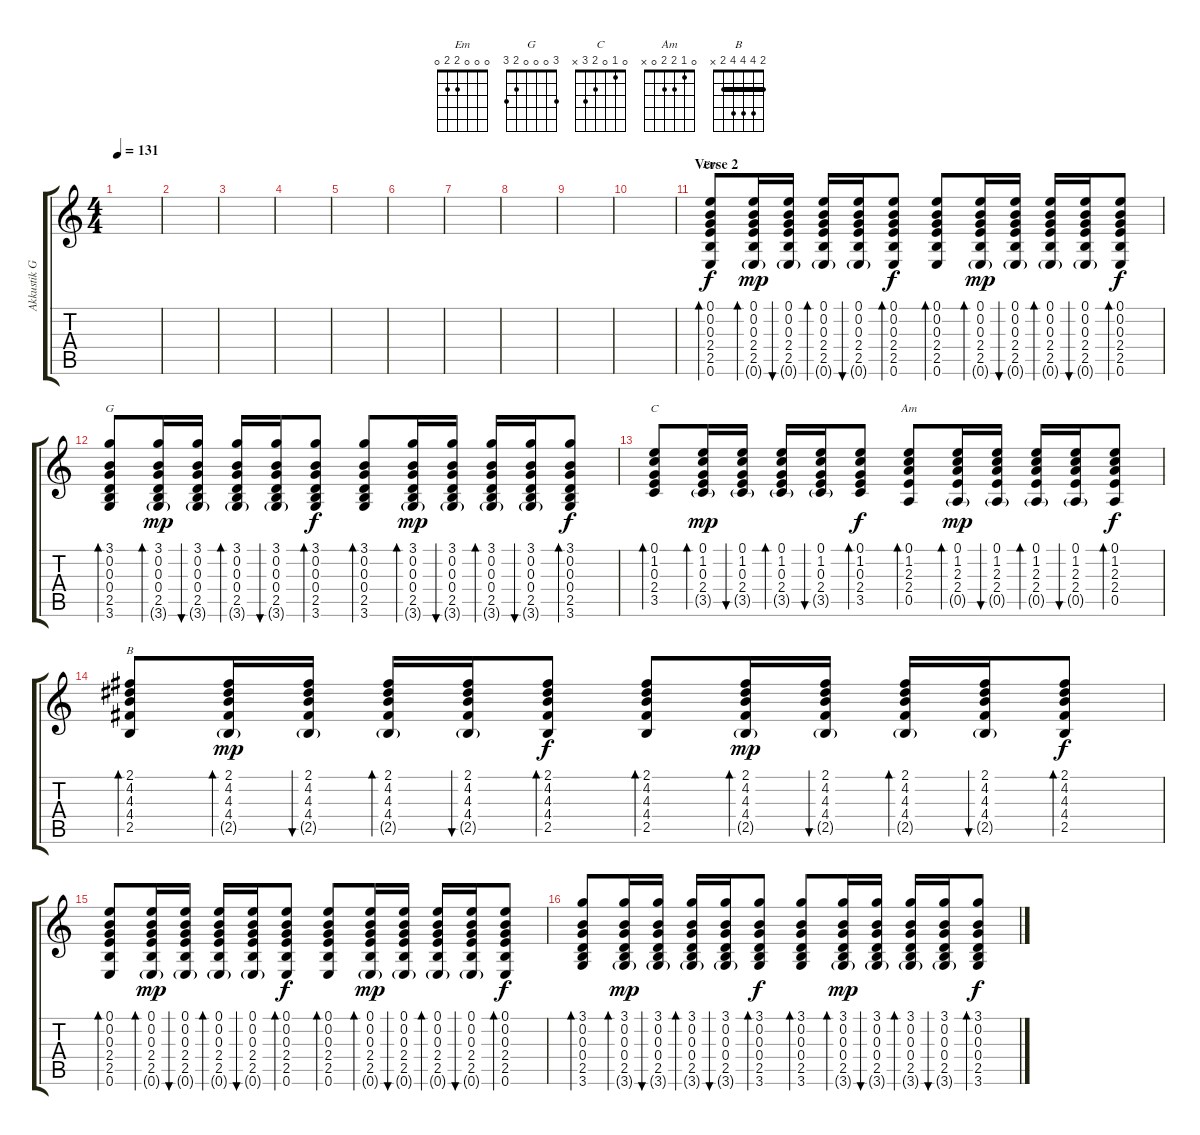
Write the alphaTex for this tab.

\track ("Akkustik Gitarre" "Akkustik G") {instrument acousticguitarsteel}
\staff {score tabs}
\tuning (E4 B3 G3 D3 A2 E2) {hide}
\chord ("Em" 0 0 0 2 2 0)
\chord ("G" 3 0 0 0 2 3)
\chord ("C" 0 1 0 2 3 x)
\chord ("Am" 0 1 2 2 0 x)
\chord ("B" 2 4 4 4 2 x) {barre 2}
\ts (4 4)
\tempo 131
\clef g2
\ks c
|
|
|
|
|
|
|
|
|
|
\section ("" "Verse 2")
(0.1 0.2 0.3 2.4 2.5 0.6).8{bd 60 ch "Em"} (0.1 0.2 0.3 2.4 2.5 0.6{g}).16{bd 60 dy mp} (0.1 0.2 0.3 2.4 2.5 0.6{g}).16{bu 60} (0.1 0.2 0.3 2.4 2.5 0.6{g}).16{bd 60} (0.1 0.2 0.3 2.4 2.5 0.6{g}).16{bu 60} (0.1 0.2 0.3 2.4 2.5 0.6).8{bd 60 dy f} (0.1 0.2 0.3 2.4 2.5 0.6).8{bd 60} (0.1 0.2 0.3 2.4 2.5 0.6{g}).16{bd 60 dy mp} (0.1 0.2 0.3 2.4 2.5 0.6{g}).16{bu 60} (0.1 0.2 0.3 2.4 2.5 0.6{g}).16{bd 60} (0.1 0.2 0.3 2.4 2.5 0.6{g}).16{bu 60} (0.1 0.2 0.3 2.4 2.5 0.6).8{bd 60 dy f} |
(3.1 0.2 0.3 0.4 2.5 3.6).8{bd 60 ch "G"} (3.1 0.2 0.3 0.4 2.5 3.6{g}).16{bd 60 dy mp} (3.1 0.2 0.3 0.4 2.5 3.6{g}).16{bu 60} (3.1 0.2 0.3 0.4 2.5 3.6{g}).16{bd 60} (3.1 0.2 0.3 0.4 2.5 3.6{g}).16{bu 60} (3.1 0.2 0.3 0.4 2.5 3.6).8{bd 60 dy f} (3.1 0.2 0.3 0.4 2.5 3.6).8{bd 60} (3.1 0.2 0.3 0.4 2.5 3.6{g}).16{bd 60 dy mp} (3.1 0.2 0.3 0.4 2.5 3.6{g}).16{bu 60} (3.1 0.2 0.3 0.4 2.5 3.6{g}).16{bd 60} (3.1 0.2 0.3 0.4 2.5 3.6{g}).16{bu 60} (3.1 0.2 0.3 0.4 2.5 3.6).8{bd 60 dy f} |
(0.1 1.2 0.3 2.4 3.5).8{bd 60 ch "C"} (0.1 1.2 0.3 2.4 3.5{g}).16{bd 60 dy mp} (0.1 1.2 0.3 2.4 3.5{g}).16{bu 60} (0.1 1.2 0.3 2.4 3.5{g}).16{bd 60} (0.1 1.2 0.3 2.4 3.5{g}).16{bu 60} (0.1 1.2 0.3 2.4 3.5).8{bd 60 dy f} (0.1 1.2 2.3 2.4 0.5).8{bd 60 ch "Am"} (0.1 1.2 2.3 2.4 0.5{g}).16{bd 60 dy mp} (0.1 1.2 2.3 2.4 0.5{g}).16{bu 60} (0.1 1.2 2.3 2.4 0.5{g}).16{bd 60} (0.1 1.2 2.3 2.4 0.5{g}).16{bu 60} (0.1 1.2 2.3 2.4 0.5).8{bd 60 dy f} |
(2.1 4.2 4.3 4.4 2.5).8{bd 60 ch "B"} (2.1 4.2 4.3 4.4 2.5{g}).16{bd 60 dy mp} (2.1 4.2 4.3 4.4 2.5{g}).16{bu 60} (2.1 4.2 4.3 4.4 2.5{g}).16{bd 60} (2.1 4.2 4.3 4.4 2.5{g}).16{bu 60} (2.1 4.2 4.3 4.4 2.5).8{bd 60 dy f} (2.1 4.2 4.3 4.4 2.5).8{bd 60} (2.1 4.2 4.3 4.4 2.5{g}).16{bd 60 dy mp} (2.1 4.2 4.3 4.4 2.5{g}).16{bu 60} (2.1 4.2 4.3 4.4 2.5{g}).16{bd 60} (2.1 4.2 4.3 4.4 2.5{g}).16{bu 60} (2.1 4.2 4.3 4.4 2.5).8{bd 60 dy f} |
(0.1 0.2 0.3 2.4 2.5 0.6).8{bd 60} (0.1 0.2 0.3 2.4 2.5 0.6{g}).16{bd 60 dy mp} (0.1 0.2 0.3 2.4 2.5 0.6{g}).16{bu 60} (0.1 0.2 0.3 2.4 2.5 0.6{g}).16{bd 60} (0.1 0.2 0.3 2.4 2.5 0.6{g}).16{bu 60} (0.1 0.2 0.3 2.4 2.5 0.6).8{bd 60 dy f} (0.1 0.2 0.3 2.4 2.5 0.6).8{bd 60} (0.1 0.2 0.3 2.4 2.5 0.6{g}).16{bd 60 dy mp} (0.1 0.2 0.3 2.4 2.5 0.6{g}).16{bu 60} (0.1 0.2 0.3 2.4 2.5 0.6{g}).16{bd 60} (0.1 0.2 0.3 2.4 2.5 0.6{g}).16{bu 60} (0.1 0.2 0.3 2.4 2.5 0.6).8{bd 60 dy f} |
(3.1 0.2 0.3 0.4 2.5 3.6).8{bd 60} (3.1 0.2 0.3 0.4 2.5 3.6{g}).16{bd 60 dy mp} (3.1 0.2 0.3 0.4 2.5 3.6{g}).16{bu 60} (3.1 0.2 0.3 0.4 2.5 3.6{g}).16{bd 60} (3.1 0.2 0.3 0.4 2.5 3.6{g}).16{bu 60} (3.1 0.2 0.3 0.4 2.5 3.6).8{bd 60 dy f} (3.1 0.2 0.3 0.4 2.5 3.6).8{bd 60} (3.1 0.2 0.3 0.4 2.5 3.6{g}).16{bd 60 dy mp} (3.1 0.2 0.3 0.4 2.5 3.6{g}).16{bu 60} (3.1 0.2 0.3 0.4 2.5 3.6{g}).16{bd 60} (3.1 0.2 0.3 0.4 2.5 3.6{g}).16{bu 60} (3.1 0.2 0.3 0.4 2.5 3.6).8{bd 60 dy f}
